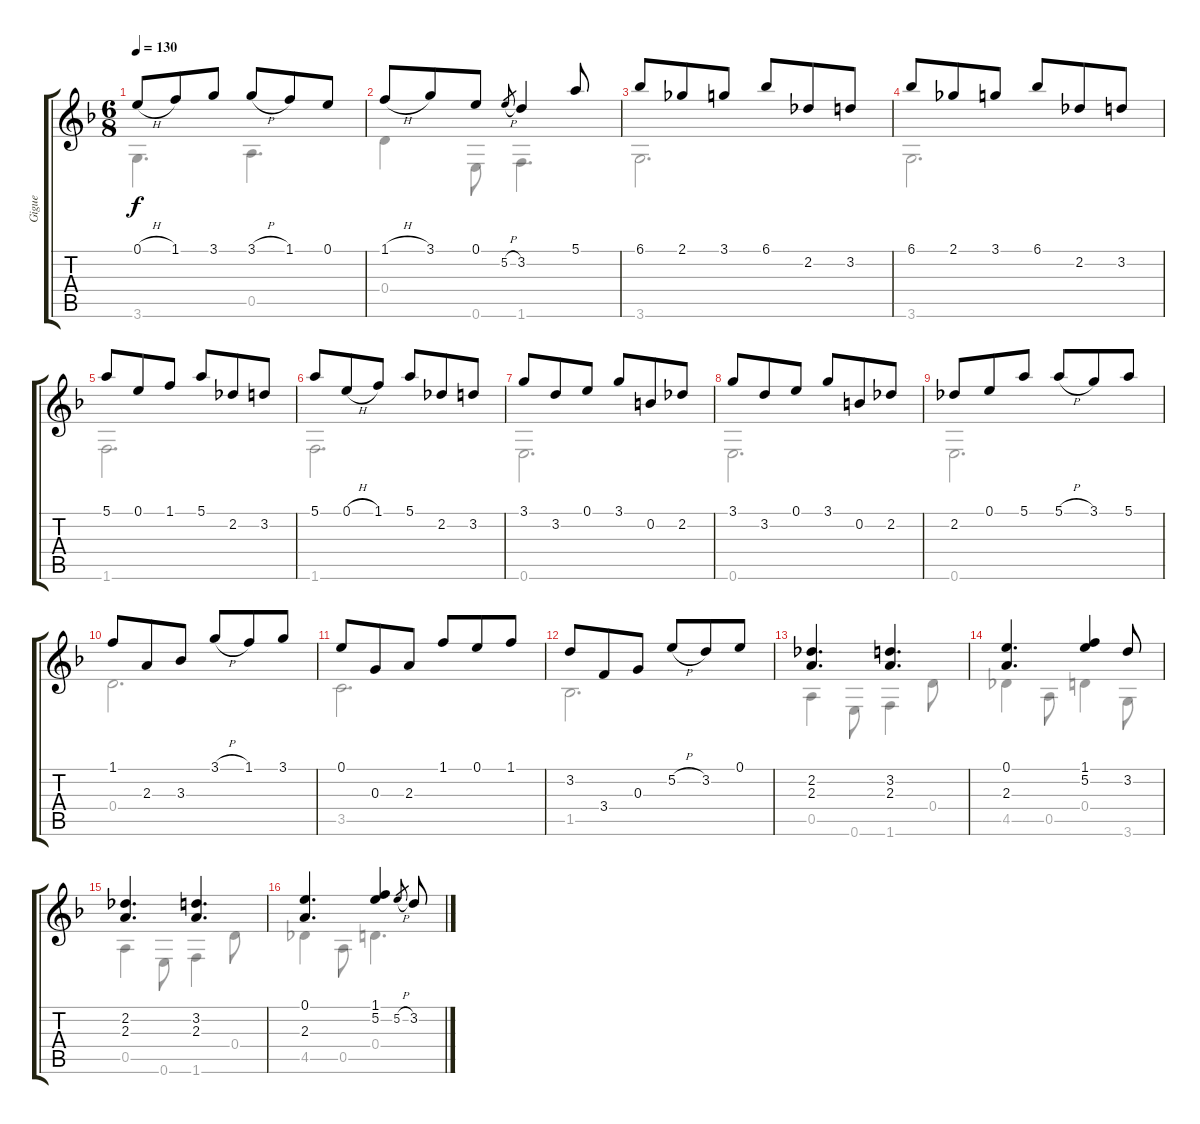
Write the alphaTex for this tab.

\track ("Gigue" "Gigue") {instrument acousticguitarnylon}
\staff {score tabs}
\tuning (E4 B3 G3 D3 A2 E2) {hide}
\voice
\ts (6 8)
\tempo 130
\clef g2
\ks f
0.1{h}.8{dy f} 1.1.8 3.1.8 3.1{h}.8 1.1.8 0.1.8 |
1.1{h}.8 3.1.8 0.1.8 5.2{h}.8{gr} 3.2.4 5.1.8 |
6.1.8 2.1.8 3.1.8 6.1.8 2.2.8 3.2.8 |
6.1.8 2.1.8 3.1.8 6.1.8 2.2.8 3.2.8 |
5.1.8 0.1.8 1.1.8 5.1.8 2.2.8 3.2.8 |
5.1.8 0.1{h}.8 1.1.8 5.1.8 2.2.8 3.2.8 |
3.1.8 3.2.8 0.1.8 3.1.8 0.2.8 2.2.8 |
3.1.8 3.2.8 0.1.8 3.1.8 0.2.8 2.2.8 |
2.2.8 0.1.8 5.1.8 5.1{h}.8 3.1.8 5.1.8 |
1.1.8 2.3.8 3.3.8 3.1{h}.8 1.1.8 3.1.8 |
0.1.8 0.3.8 2.3.8 1.1.8 0.1.8 1.1.8 |
3.2.8 3.4.8 0.3.8 5.2{h}.8 3.2.8 0.1.8 |
(2.2 2.3).4{d} (3.2 2.3).4{d} |
(0.1 2.3).4{d} (1.1 5.2).4 3.2.8 |
(2.2 2.3).4{d} (3.2 2.3).4{d} |
(0.1 2.3).4{d} (1.1 5.2).4 5.2{h}.8{gr} 3.2.8
\voice
\clef g2
\ottava regular
\simile none
\ks f
3.6.4{d dy f} 0.5.4{d} |
0.4.4 0.6.8 1.6.4{d} |
3.6.2{d} |
3.6.2{d} |
1.6.2{d} |
1.6.2{d} |
0.6.2{d} |
0.6.2{d} |
0.6.2{d} |
0.4.2{d} |
3.5.2{d} |
1.5.2{d} |
0.5.4 0.6.8 1.6.4 0.4.8 |
4.5.4 0.5.8 0.4.4 3.6.8 |
0.5.4 0.6.8 1.6.4 0.4.8 |
4.5.4 0.5.8 0.4.4{d}
